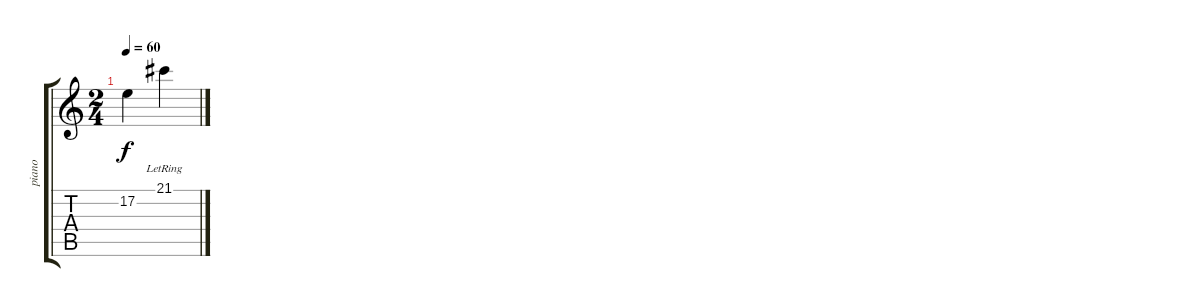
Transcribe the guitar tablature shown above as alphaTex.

\track ("piano" "piano") {instrument acousticgrandpiano}
\staff {score tabs}
\tuning (E4 B3 G3 D3 A2 E2) {hide}
\ts (2 4)
\tempo 60
\clef g2
\ks c
17.2{t}.4{dy f} 21.1{lr}.4
